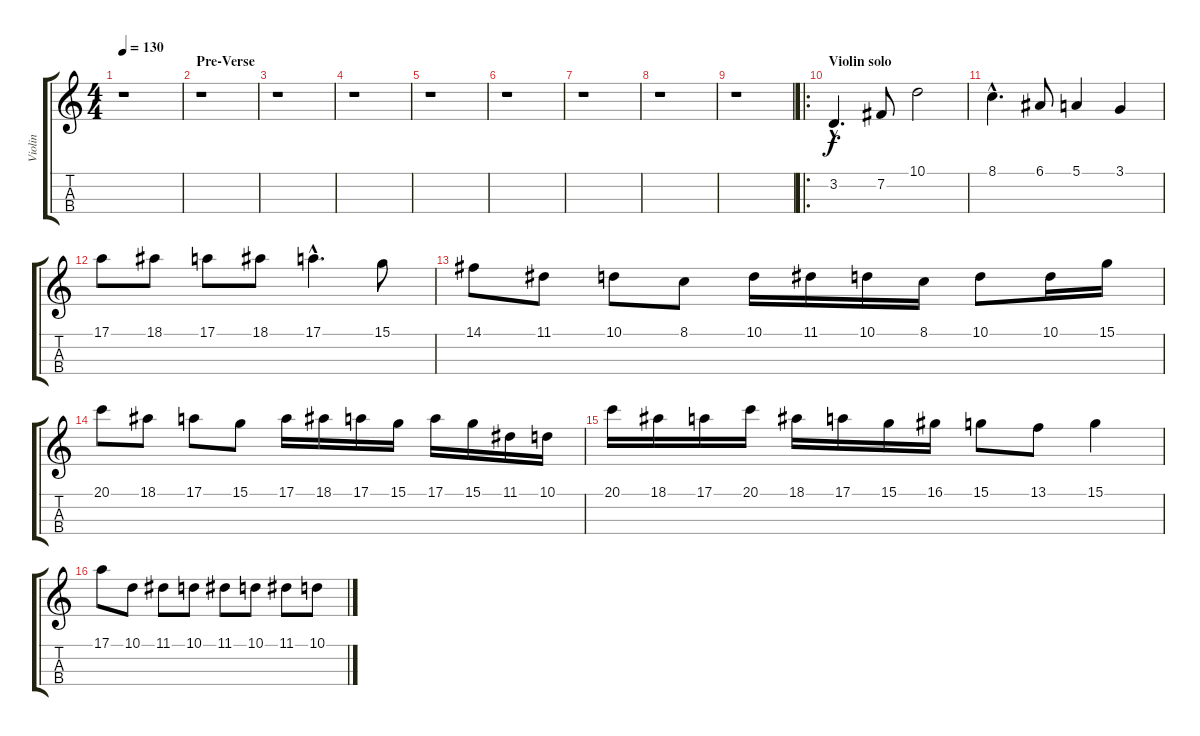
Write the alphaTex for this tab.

\track ("Violin" "Violin") {instrument violin}
\staff {score tabs}
\tuning (E4 B3 G3 D3) {hide}
\ts (4 4)
\tempo 130
\clef g2
\ks c
r.1{dy f} |
\section ("" "Pre-Verse")
r.1 |
r.1 |
r.1 |
r.1 |
r.1 |
r.1 |
r.1 |
r.1 |
\ro
\section ("" "Violin solo")
3.2{hac}.4{d} 7.2.8 10.1.2 |
8.1{hac}.4{d} 6.1.8 5.1.4 3.1.4 |
17.1.8 18.1.8 17.1.8 18.1.8 17.1{hac}.4{d} 15.1.8 |
14.1.8 11.1.8 10.1.8 8.1.8 10.1.16 11.1.16 10.1.16 8.1.16 10.1.8 10.1.16 15.1.16 |
20.1.8 18.1.8 17.1.8 15.1.8 17.1.16 18.1.16 17.1.16 15.1.16 17.1.16 15.1.16 11.1.16 10.1.16 |
20.1.16 18.1.16 17.1.16 20.1.16 18.1.16 17.1.16 15.1.16 16.1.16 15.1.8 13.1.8 15.1.4 |
17.1.8 10.1.8 11.1.8 10.1.8 11.1.8 10.1.8 11.1.8 10.1.8
